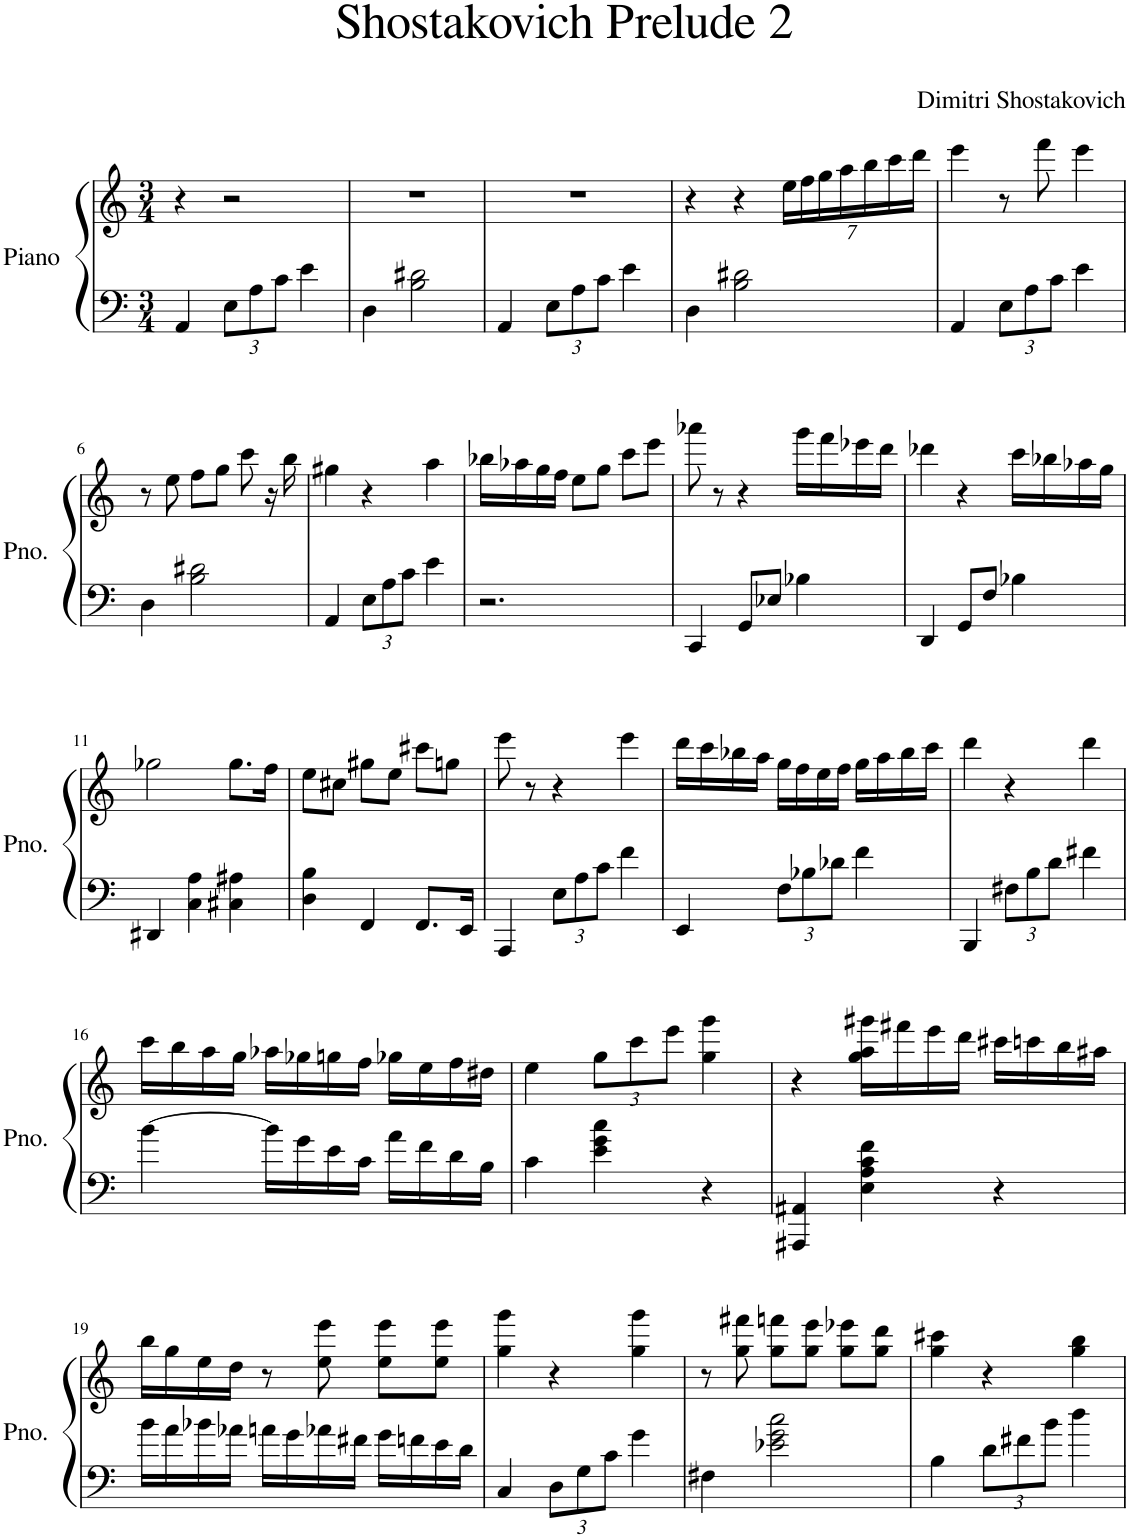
**kern	**kern
*part1	*part1
*staff2	*staff1
*I"Piano	*
*I'Pno.	*
*clefF4	*clefG2
*k[]	*k[]
*M3/4	*M3/4
=1	=1
4AA/	4r
*Xbrackettup	*
12E\L	2r
12A\	.
12c\J	.
4e\	.
=2	=2
4D\	2.r
2B\ 2d#X\	.
=3	=3
4AA/	2.r
12E\L	.
12A\	.
12c\J	.
4e\	.
=4	=4
4D\	4r
2B\ 2d#X\	4r
*	*Xbrackettup
.	28ee\LL
.	28ff\
.	28gg\
.	28aa\
.	28bb\
.	28ccc\
.	28ddd\JJ
=5	=5
4AA/	4eee\
12E\L	8r
12A\	.
.	8fff\
12c\J	.
4e\	4eee\
!!LO:LB:g=z
=6	=6
4D\	8r
.	8ee\
2B\ 2d#X\	8ff\L
.	8gg\J
.	8ccc\
.	16r
.	16bb\
=7	=7
4AA/	4gg#X\
12E\L	4r
12A\	.
12c\J	.
4e\	4aa\
=8	=8
2.r	16bb-X\LL
.	16aa-X\
.	16gg\
.	16ff\JJ
.	8ee\L
.	8gg\J
.	8ccc\L
.	8eee\J
=9	=9
4CC/	8aaa-X\
.	8r
8GG/L	4r
8E-X/J	.
4B-X\	16ggg\LL
.	16fff\
.	16eee-X\
.	16ddd\JJ
=10	=10
4DD/	4ddd-X\
8GG/L	4r
8F/J	.
4B-X\	16ccc\LL
.	16bb-X\
.	16aa-X\
.	16gg\JJ
!!LO:LB:g=z
=11	=11
4DD#X/	2gg-X\
4C\ 4A\	.
4C#X\ 4A#X\	8.gg-\L
.	16ff\Jk
=12	=12
4D\ 4B\	8ee\L
.	8cc#X\J
4FF/	8gg#X\L
.	8ee\J
8.FF/L	8ccc#X\L
.	8ggn\J
16EE/Jk	.
=13	=13
4AAA/	8eee\
.	8r
12E\L	4r
12A\	.
12c\J	.
4f\	4eee\
=14	=14
4EE/	16ddd\LL
.	16ccc\
.	16bb-X\
.	16aa\JJ
12F\L	16gg\LL
.	16ff\
12B-X\	.
.	16ee\
12d-X\J	.
.	16ff\JJ
4f\	16gg\LL
.	16aa\
.	16bb-\
.	16ccc\JJ
=15	=15
4BBB/	4ddd\
12F#X\L	4r
12B\	.
12d\J	.
4f#X\	4ddd\
!!LO:LB:g=z
=16	=16
[4b\	16ccc\LL
.	16bb\
.	16aa\
.	16gg\JJ
16b\LL]	16aa-X\LL
16g\	16gg-X\
16e\	16ggn\
16c\JJ	16ff\JJ
16a\LL	16gg-X\LL
16f\	16ee\
16d\	16ff\
16B\JJ	16dd#X\JJ
=17	=17
4c\	4ee\
4e\ 4g\ 4cc\	12gg\L
.	12ccc\
.	12eee\J
4r	4gg\ 4ggg\
=18	=18
4AAA#X/ 4AA#X/	4r
4E\ 4A\ 4c\ 4f\	16gg\ 16aa\ 16ggg#X\LL
.	16fff#X\
.	16eee\
.	16ddd\JJ
4r	16ccc#X\LL
.	16cccn\
.	16bb\
.	16aa#X\JJ
!!LO:LB:g=z
=19	=19
16b\LL	16bb\LL
16a\	16gg\
16b-X\	16ee\
16a-X\JJ	16dd\JJ
16an\LL	8r
16g\	.
16a-X\	8ee\ 8eee\
16f#X\JJ	.
16g\LL	8ee\ 8eee\L
16fn\	.
16e\	8ee\ 8eee\J
16d\JJ	.
=20	=20
4C/	4gg\ 4ggg\
12D\L	4r
12G\	.
12c\J	.
4g\	4gg\ 4ggg\
=21	=21
4F#X\	8r
.	8gg\ 8fff#X\
2e-X\ 2g\ 2cc\	8gg\ 8fffn\L
.	8gg\ 8eee\J
.	8gg\ 8eee-X\L
.	8gg\ 8ddd\J
=22	=22
4B\	4gg\ 4ccc#X\
12d\L	4r
12f#X\	.
12b\J	.
4dd\	4gg\ 4bb\
=	=
*-	*-
